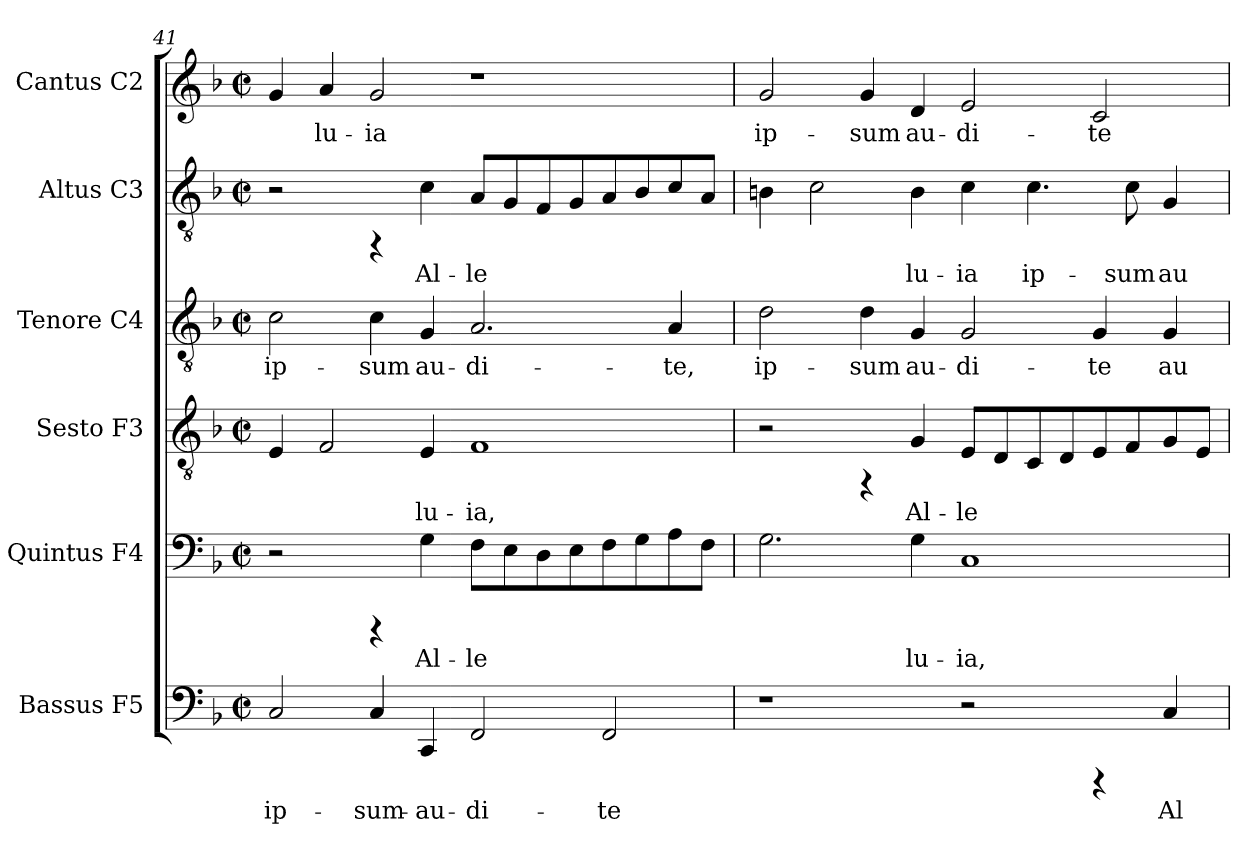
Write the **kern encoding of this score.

**kern	**text	**kern	**text	**kern	**text	**kern	**text	**kern	**text	**kern	**text
*part6	*part6	*part5	*part5	*part4	*part4	*part3	*part3	*part2	*part2	*part1	*part1
*staff6	*staff6	*staff5	*staff5	*staff4	*staff4	*staff3	*staff3	*staff2	*staff2	*staff1	*staff1
*I"Bassus  F5	*	*I"Quintus  F4	*	*I"Sesto  F3	*	*I"Tenore  C4	*	*I"Altus  C3	*	*I"Cantus  C2	*
*clefF4	*	*clefF4	*	*clefGv2	*	*clefGv2	*	*clefGv2	*	*clefG2	*
*k[b-]	*	*k[b-]	*	*k[b-]	*	*k[b-]	*	*k[b-]	*	*k[b-]	*
*F:	*	*F:	*	*F:	*	*F:	*	*F:	*	*F:	*
*M2/2	*	*M2/2	*	*M2/2	*	*M2/2	*	*M2/2	*	*M2/2	*
*met(c|)	*	*met(c|)	*	*met(c|)	*	*met(c|)	*	*met(c|)	*	*met(c|)	*
=41	=41	=41	=41	=41	=41	=41	=41	=41	=41	=41	=41
!	!LO:LY:b:cj	!	!	!	!LO:LY:b:cj	!	!LO:LY:b:cj	!	!	!	!LO:LY:b:cj
2C/	ip-	2r	.	4E/	--	2c\	ip-	2r	.	4g/	--
!	!	!	!	!	!LO:LY:b:cj	!	!	!	!	!	!LO:LY:b:cj
.	.	.	.	2F/	--	.	.	.	.	4a/	-lu-
!	!LO:LY:b:cj	!	!	!	!	!	!LO:LY:b:cj	!	!	!	!LO:LY:b:cj
4C/	-sum-	4rCCC	.	.	.	4c\	-sum	4rFF	.	2g/	-ia
!	!LO:LY:b:cj	!	!LO:LY:b:cj	!	!LO:LY:b:cj	!	!LO:LY:b:cj	!	!LO:LY:b:cj	!	!
4CC/	-au-	4G\	Al-	4E/	-lu-	4G/	au-	4c\	Al-	.	.
!	!LO:LY:b:cj	!	!LO:LY:b:cj	!	!LO:LY:b:cj	!	!LO:LY:b:cj	!	!LO:LY:b:cj	!	!
2FF/	-di-	8F\L	-le-	1F	-ia,	2.A/	-di-	8A/L	-le-	1r	.
!	!	!	!LO:LY:b:cj	!	!	!	!	!	!LO:LY:b:cj	!	!
.	.	8E\	--	.	.	.	.	8G/	--	.	.
!	!	!	!LO:LY:b:cj	!	!	!	!	!	!LO:LY:b:cj	!	!
.	.	8D\	--	.	.	.	.	8F/	--	.	.
!	!	!	!LO:LY:b:cj	!	!	!	!	!	!LO:LY:b:cj	!	!
.	.	8E\	--	.	.	.	.	8G/	--	.	.
!	!LO:LY:b:cj	!	!LO:LY:b:cj	!	!	!	!	!	!LO:LY:b:cj	!	!
2FF/	-te	8F\	--	.	.	.	.	8A/	--	.	.
!	!	!	!LO:LY:b:cj	!	!	!	!	!	!LO:LY:b:cj	!	!
.	.	8G\	--	.	.	.	.	8B-/	--	.	.
!	!	!	!LO:LY:b:cj	!	!	!	!LO:LY:b:cj	!	!LO:LY:b:cj	!	!
.	.	8A\	--	.	.	4A/	-te,	8c/	--	.	.
!	!	!	!LO:LY:b:cj	!	!	!	!	!	!LO:LY:b:cj	!	!
.	.	8F\J	--	.	.	.	.	8A/J	--	.	.
!!LO:PB:g=z
=42	=42	=42	=42	=42	=42	=42	=42	=42	=42	=42	=42
!	!	!	!LO:LY:b:cj	!	!	!	!LO:LY:b:cj	!	!LO:LY:b:cj	!	!LO:LY:b:cj
1r	.	2.G\	--	2r	.	2d\	ip-	4Bn\	--	2g/	ip-
!	!	!	!	!	!	!	!	!	!LO:LY:b:cj	!	!
.	.	.	.	.	.	.	.	2c\	--	.	.
!	!	!	!	!	!	!	!LO:LY:b:cj	!	!	!	!LO:LY:b:cj
.	.	.	.	4rFF	.	4d\	-sum	.	.	4g/	-sum
!	!	!	!LO:LY:b:cj	!	!LO:LY:b:cj	!	!LO:LY:b:cj	!	!LO:LY:b:cj	!	!LO:LY:b:cj
.	.	4G\	-lu-	4G/	Al-	4G/	au-	4B\	-lu-	4d/	au-
!	!	!	!LO:LY:b:cj	!	!LO:LY:b:cj	!	!LO:LY:b:cj	!	!LO:LY:b:cj	!	!LO:LY:b:cj
2r	.	1C	-ia,	8E/L	-le-	2G/	-di-	4c\	-ia	2e/	-di-
!	!	!	!	!	!LO:LY:b:cj	!	!	!	!	!	!
.	.	.	.	8D/	--	.	.	.	.	.	.
!	!	!	!	!	!LO:LY:b:cj	!	!	!	!LO:LY:b:cj	!	!
.	.	.	.	8C/	--	.	.	4.c\	ip-	.	.
!	!	!	!	!	!LO:LY:b:cj	!	!	!	!	!	!
.	.	.	.	8D/	--	.	.	.	.	.	.
!	!	!	!	!	!LO:LY:b:cj	!	!LO:LY:b:cj	!	!	!	!LO:LY:b:cj
4rCCC	.	.	.	8E/	--	4G/	-te	.	.	2c/	-te
!	!	!	!	!	!LO:LY:b:cj	!	!	!	!LO:LY:b:cj	!	!
.	.	.	.	8F/	--	.	.	8c\	-sum	.	.
!	!LO:LY:b:cj	!	!	!	!LO:LY:b:cj	!	!LO:LY:b:cj	!	!LO:LY:b:cj	!	!
4C/	Al-	.	.	8G/	--	4G/	au-	4G/	au-	.	.
!	!	!	!	!	!LO:LY:b:cj	!	!	!	!	!	!
.	.	.	.	8E/J	--	.	.	.	.	.	.
=	=	=	=	=	=	=	=	=	=	=	=
*-	*-	*-	*-	*-	*-	*-	*-	*-	*-	*-	*-
